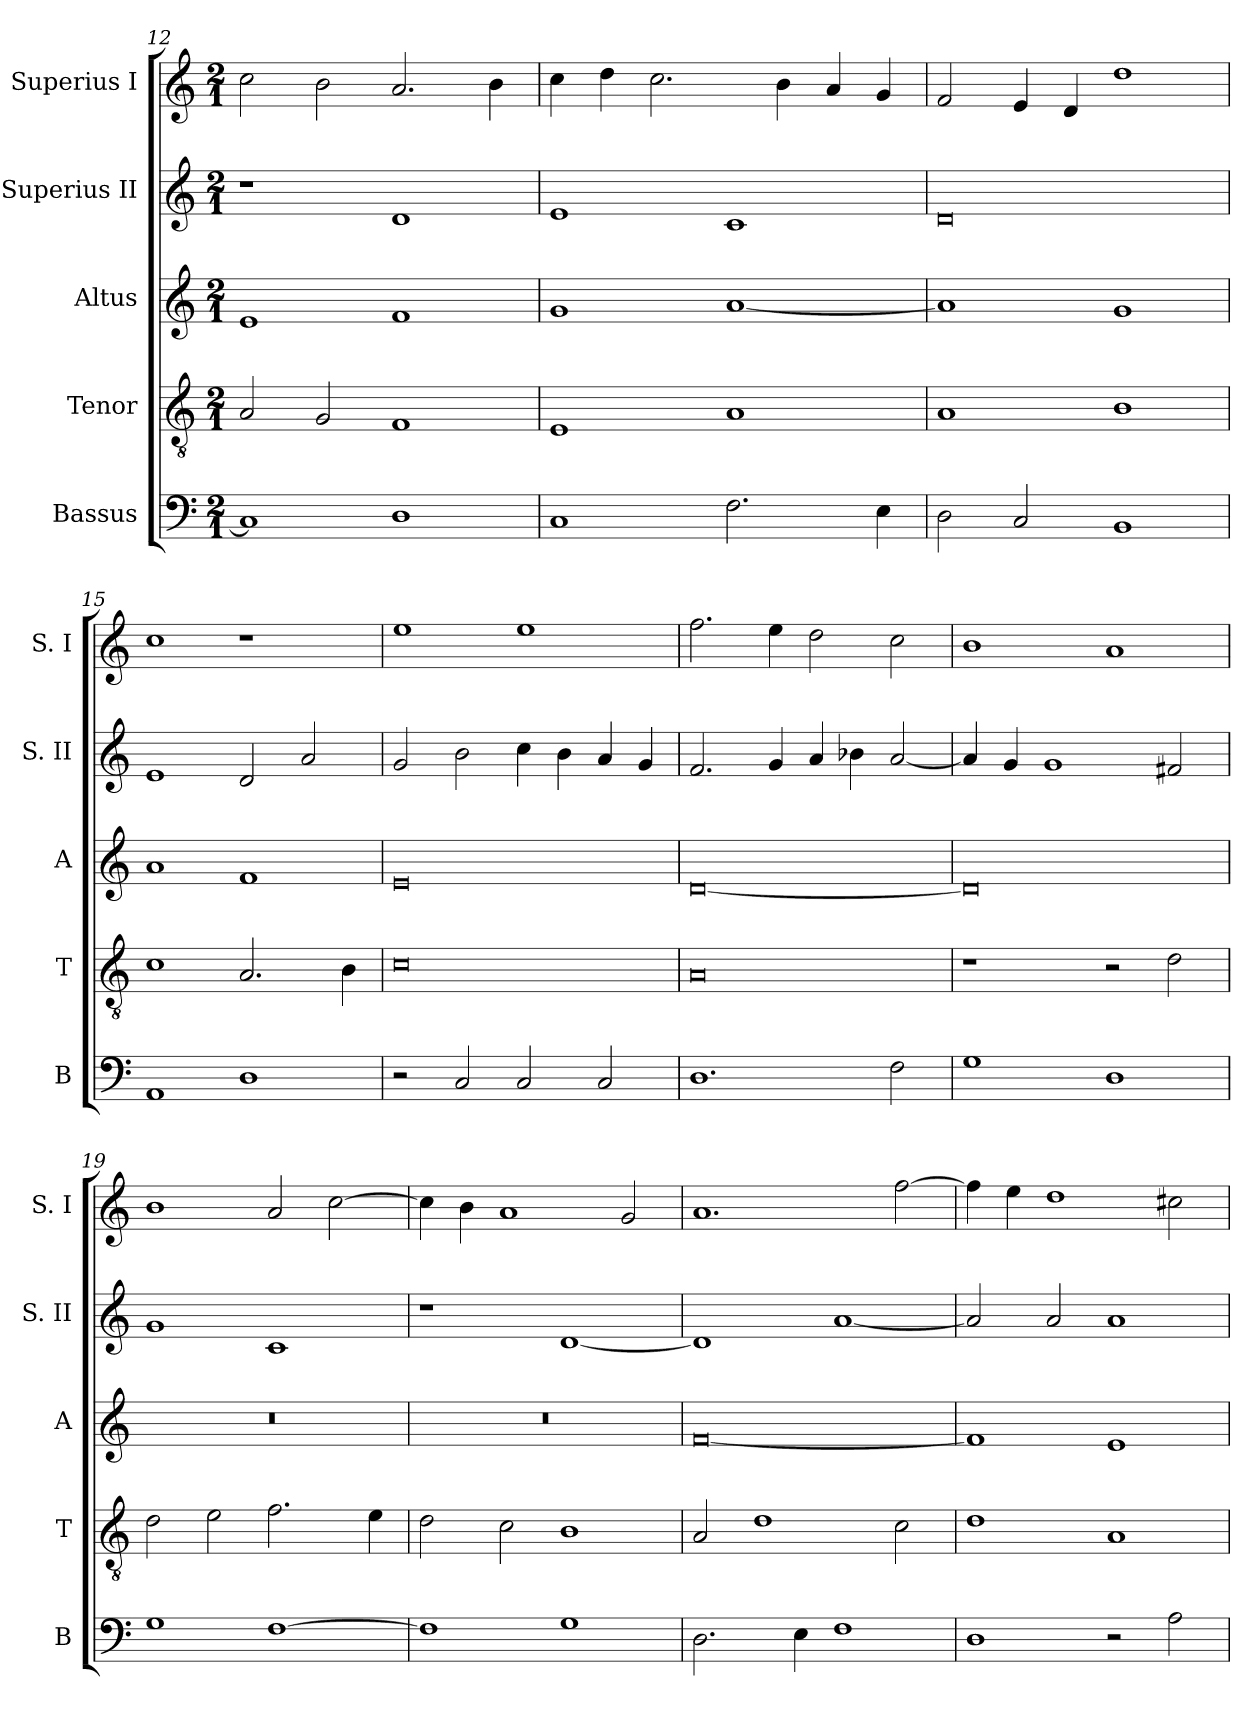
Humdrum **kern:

**kern	**kern	**kern	**kern	**kern
*part5	*part4	*part3	*part2	*part1
*staff5	*staff4	*staff3	*staff2	*staff1
*I"Bassus	*I"Tenor	*I"Altus	*I"Superius II	*I"Superius I
*I'B	*I'T	*I'A	*I'S. II	*I'S. I
*clefF4	*clefGv2	*clefG2	*clefG2	*clefG2
*k[]	*k[]	*k[]	*k[]	*k[]
*C:	*C:	*C:	*C:	*C:
*M2/1	*M2/1	*M2/1	*M2/1	*M2/1
=12	=12	=12	=12	=12
1C]	2A	1e	1r	2cc
.	2G	.	.	2b
1D	1F	1f	1d	2.a
.	.	.	.	4b
=13	=13	=13	=13	=13
1C	1E	1g	1e	4cc
.	.	.	.	4dd
.	.	.	.	2.cc
2.F	1A	[1a	1c	.
.	.	.	.	4b
.	.	.	.	4a
4E	.	.	.	4g
=14	=14	=14	=14	=14
2D	1A	1a]	0d	2f
2C	.	.	.	4e
.	.	.	.	4d
1BB	1B	1g	.	1dd
=15	=15	=15	=15	=15
1AA	1c	1a	1e	1cc
1D	2.A	1f	2d	1r
.	.	.	2a	.
.	4B	.	.	.
=16	=16	=16	=16	=16
2r	0c	0e	2g	1ee
2C	.	.	2b	.
2C	.	.	4cc	1ee
.	.	.	4b	.
2C	.	.	4a	.
.	.	.	4g	.
=17	=17	=17	=17	=17
1.D	0A	[0d	2.f	2.ff
.	.	.	4g	4ee
.	.	.	4a	2dd
.	.	.	4b-X	.
2F	.	.	[2a	2cc
=18	=18	=18	=18	=18
1G	1r	0d]	4a]	1b
.	.	.	4g	.
.	.	.	1g	.
1D	2r	.	.	1a
.	2d	.	2f#X	.
=19	=19	=19	=19	=19
1G	2d	0r	1g	1b
.	2e	.	.	.
[1F	2.f	.	1c	2a
.	.	.	.	[2cc
.	4e	.	.	.
=20	=20	=20	=20	=20
1F]	2d	0r	1r	4cc]
.	.	.	.	4b
.	2c	.	.	1a
1G	1B	.	[1d	.
.	.	.	.	2g
=21	=21	=21	=21	=21
2.D	2A	[0f	1d]	1.a
.	1d	.	.	.
4E	.	.	.	.
1F	.	.	[1a	.
.	2c	.	.	[2ff
=22	=22	=22	=22	=22
1D	1d	1f]	2a]	4ff]
.	.	.	.	4ee
.	.	.	2a	1dd
2r	1A	1e	1a	.
2A	.	.	.	2cc#X
=	=	=	=	=
*-	*-	*-	*-	*-
